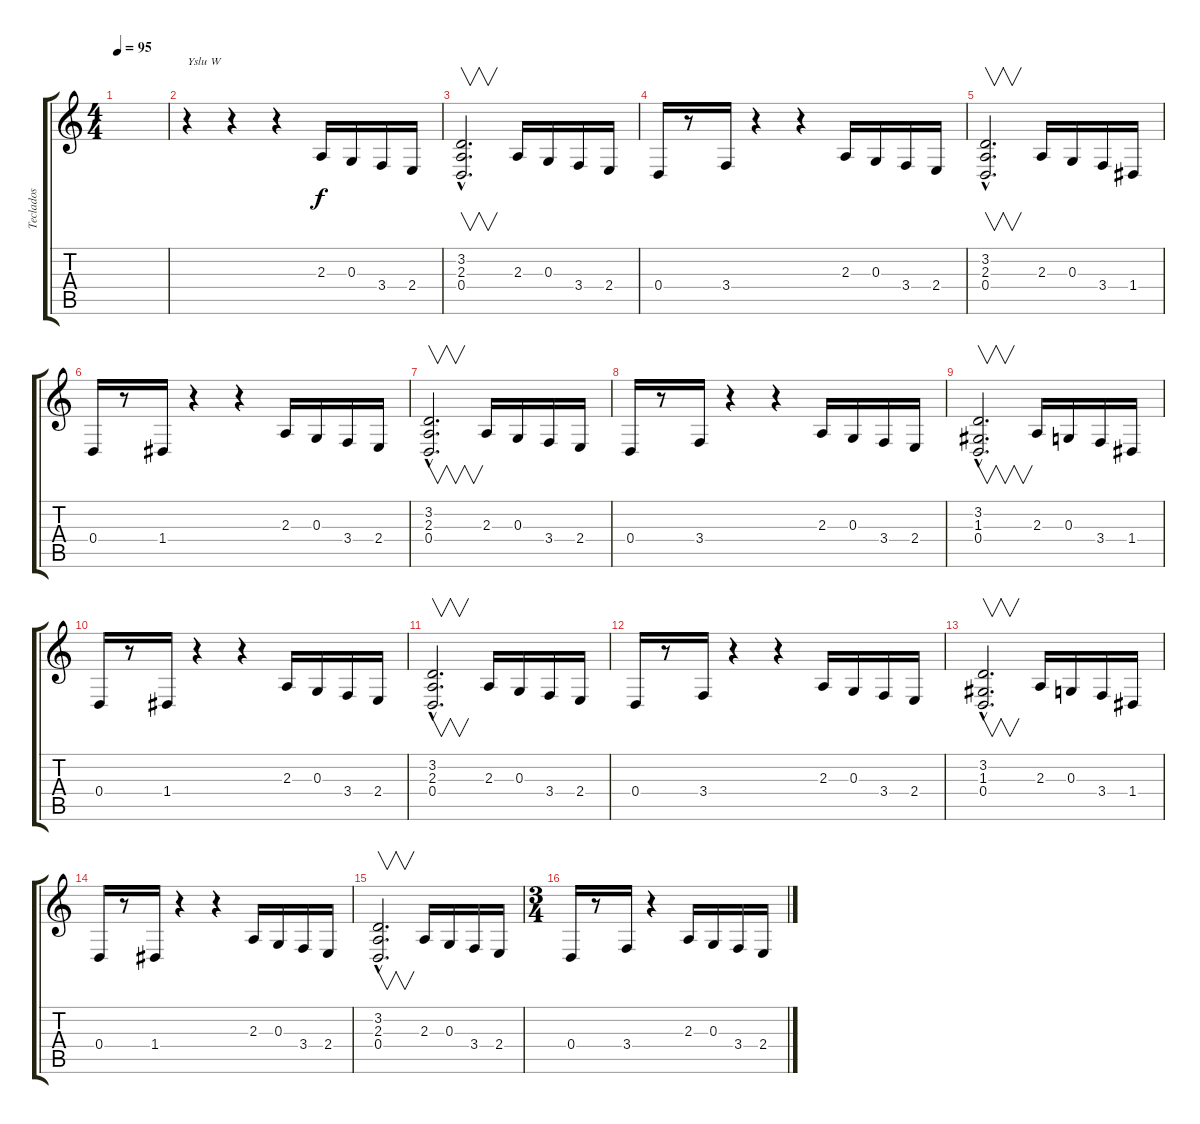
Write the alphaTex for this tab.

\track ("Teclados" "Teclados") {instrument synthbrass1}
\staff {score tabs}
\tuning (E4 B3 G3 D3 A2 E2) {hide}
\ts (4 4)
\tempo 95
\clef g2
\ks c
|
r.4{txt "Yslu W"} r.4 r.4 2.3.16 0.3.16 3.4.16 2.4.16 |
(3.2{hac} 2.3{hac} 0.4{hac}).2{v d} 2.3.16 0.3.16 3.4.16 2.4.16 |
0.4.16 r.8 3.4.16 r.4 r.4 2.3.16 0.3.16 3.4.16 2.4.16 |
(3.2{hac} 2.3{hac} 0.4{hac}).2{v d} 2.3.16 0.3.16 3.4.16 1.4.16 |
0.4.16 r.8 1.4.16 r.4 r.4 2.3.16 0.3.16 3.4.16 2.4.16 |
(3.2{hac} 2.3{hac} 0.4{hac}).2{v d} 2.3.16 0.3.16 3.4.16 2.4.16 |
0.4.16 r.8 3.4.16 r.4 r.4 2.3.16 0.3.16 3.4.16 2.4.16 |
(3.2{hac} 1.3{hac} 0.4{hac}).2{v d} 2.3.16 0.3.16 3.4.16 1.4.16 |
0.4.16 r.8 1.4.16 r.4 r.4 2.3.16 0.3.16 3.4.16 2.4.16 |
(3.2{hac} 2.3{hac} 0.4{hac}).2{v d} 2.3.16 0.3.16 3.4.16 2.4.16 |
0.4.16 r.8 3.4.16 r.4 r.4 2.3.16 0.3.16 3.4.16 2.4.16 |
(3.2{hac} 1.3{hac} 0.4{hac}).2{v d} 2.3.16 0.3.16 3.4.16 1.4.16 |
0.4.16 r.8 1.4.16 r.4 r.4 2.3.16 0.3.16 3.4.16 2.4.16 |
(3.2{hac} 2.3{hac} 0.4{hac}).2{v d} 2.3.16 0.3.16 3.4.16 2.4.16 |
\ts (3 4)
0.4.16 r.8 3.4.16 r.4 2.3.16 0.3.16 3.4.16 2.4.16
